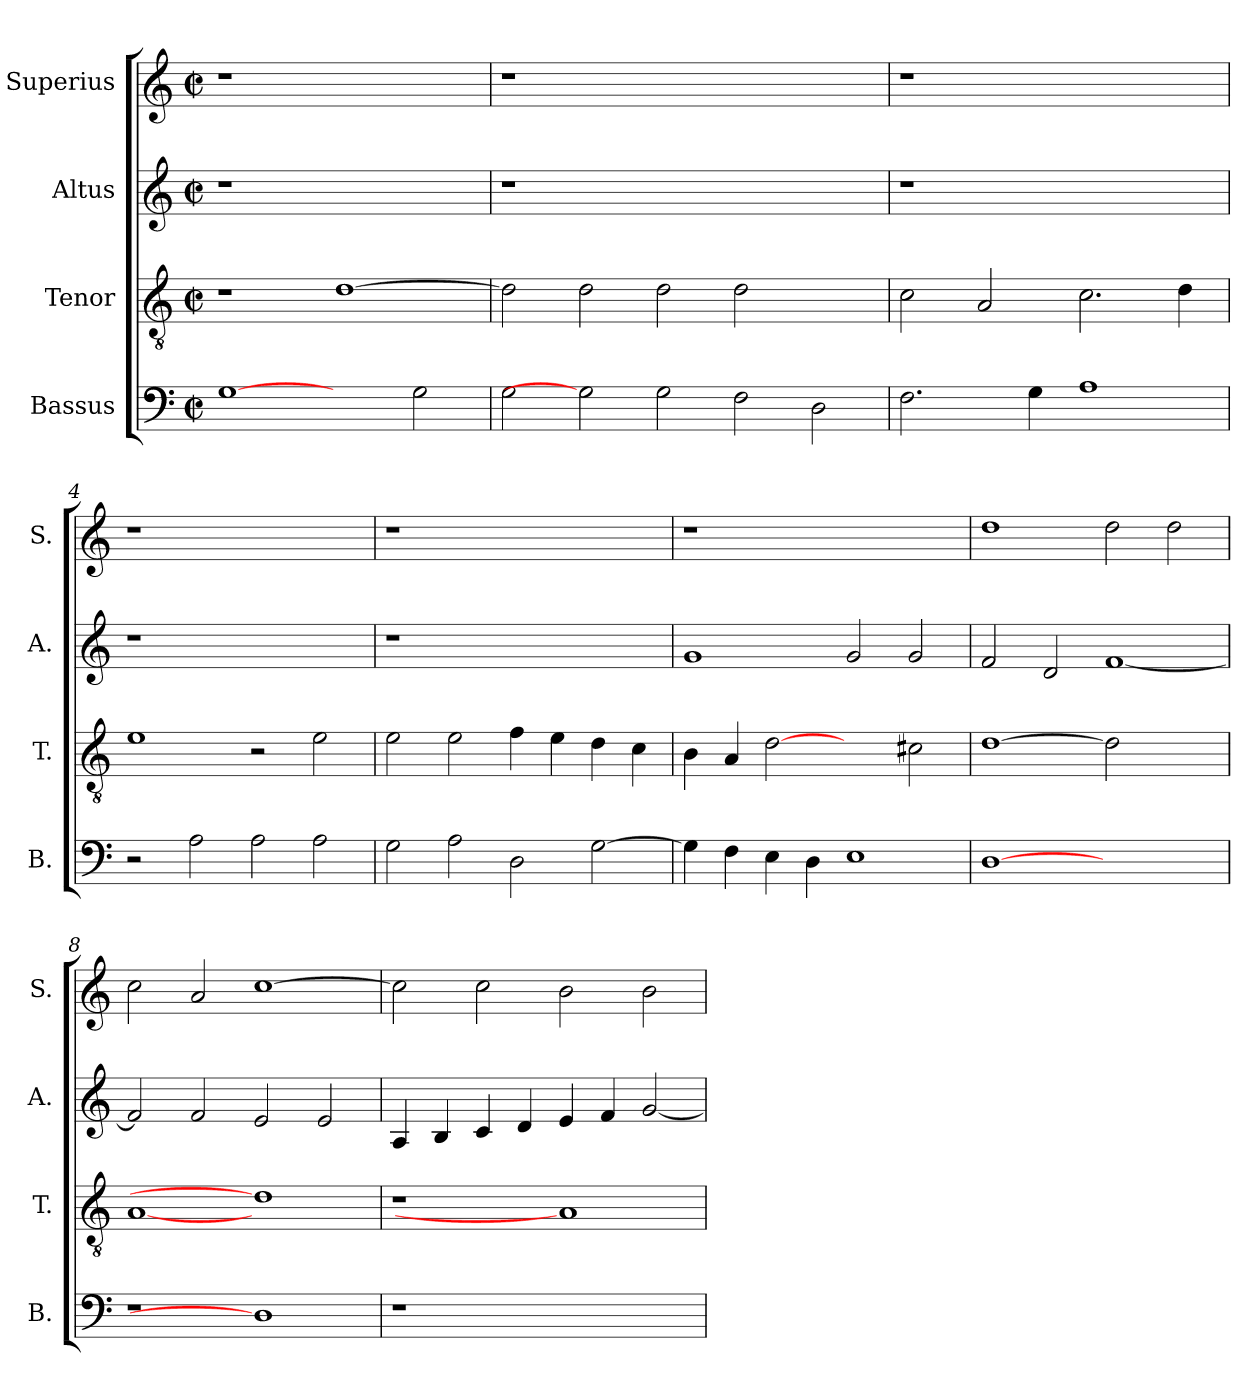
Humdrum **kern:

**kern	**kern	**kern	**kern
*part4	*part3	*part2	*part1
*staff4	*staff3	*staff2	*staff1
*I"Bassus	*I"Tenor	*I"Altus	*I"Superius
*I'B.	*I'T.	*I'A.	*I'S.
!!LO:PB:g=z
*clefF4	*clefGv2	*clefG2	*clefG2
*	*ITrd7c12	*	*
*k[]	*k[]	*k[]	*k[]
*C:	*C:	*C:	*C:
*M2/2	*M2/2	*M2/2	*M2/2
*met(c|)	*met(c|)	*met(c|)	*met(c|)
=1	=1	=1	=1
!	!	!LO:N:vis=1	!LO:N:vis=1
[1Gi	1r	1r	1r
2ryy	[>1Di	1ryy	1ryy
2Gi\	.	.	.
=2	=2	=2	=2
!	!	!LO:N:vis=1	!LO:N:vis=1
2Gi\	2Di\]	1r	1r
2Gi]	2Di\	.	.
2Gi\	2Di\	1.ryy	1.ryy
2Fi\	2Di\	.	.
2Di\	2ryy	.	.
=3	=3	=3	=3
!	!	!LO:N:vis=1	!LO:N:vis=1
2.Fi\	2Ci\	1r	1r
.	2AAi/	.	.
4Gi\	.	.	.
1Ai	2.Ci\	1ryy	1ryy
.	4Di\	.	.
=4	=4	=4	=4
!	!	!LO:N:vis=1	!LO:N:vis=1
2r	1Ei	1r	1r
2Ai\	.	.	.
2Ai\	2r	1ryy	1ryy
2Ai\	2Ei\	.	.
!!LO:LB:g=z
=5	=5	=5	=5
!	!	!LO:N:vis=1	!LO:N:vis=1
2Gi\	2Ei\	1r	1r
2Ai\	2Ei\	.	.
2Di\	4Fi\	1ryy	1ryy
.	4Ei\	.	.
[>2Gi\	4Di\	.	.
.	4Ci\	.	.
=6	=6	=6	=6
!	!	!	!LO:N:vis=1
4Gi\]	4BBi\	1gi	1r
4Fi\	4AAi/	.	.
4Ei\	[2Di	.	.
4Di\	.	.	.
1Ei	2ryy	2gi/	1ryy
.	2C#Xi\	2gi/	.
=7	=7	=7	=7
[1Di	[1Di	2fi/	1ddi
.	.	2di/	.
1ryy	2Di]	[<1fi	2ddi\
.	2ryy	.	2ddi\
=8	=8	=8	=8
!LO:N:vis=1	!	!	!
1r	[1AAi	2fi/]	2cci\
.	.	2fi/	2ai/
1Di]	1Di]	2ei/	[>1cci
.	.	2ei/	.
!!LO:PB:g=z
=9	=9	=9	=9
!LO:N:vis=1	!LO:N:vis=1	!	!
1r	1r	4Ai/	2cci\]
.	.	4Bi/	.
.	.	4ci/	2cci\
.	.	4di/	.
1ryy	1AAi]	4ei/	2bi\
.	.	4fi/	.
.	.	[<2gi/	2bi\
=	=	=	=
*-	*-	*-	*-
